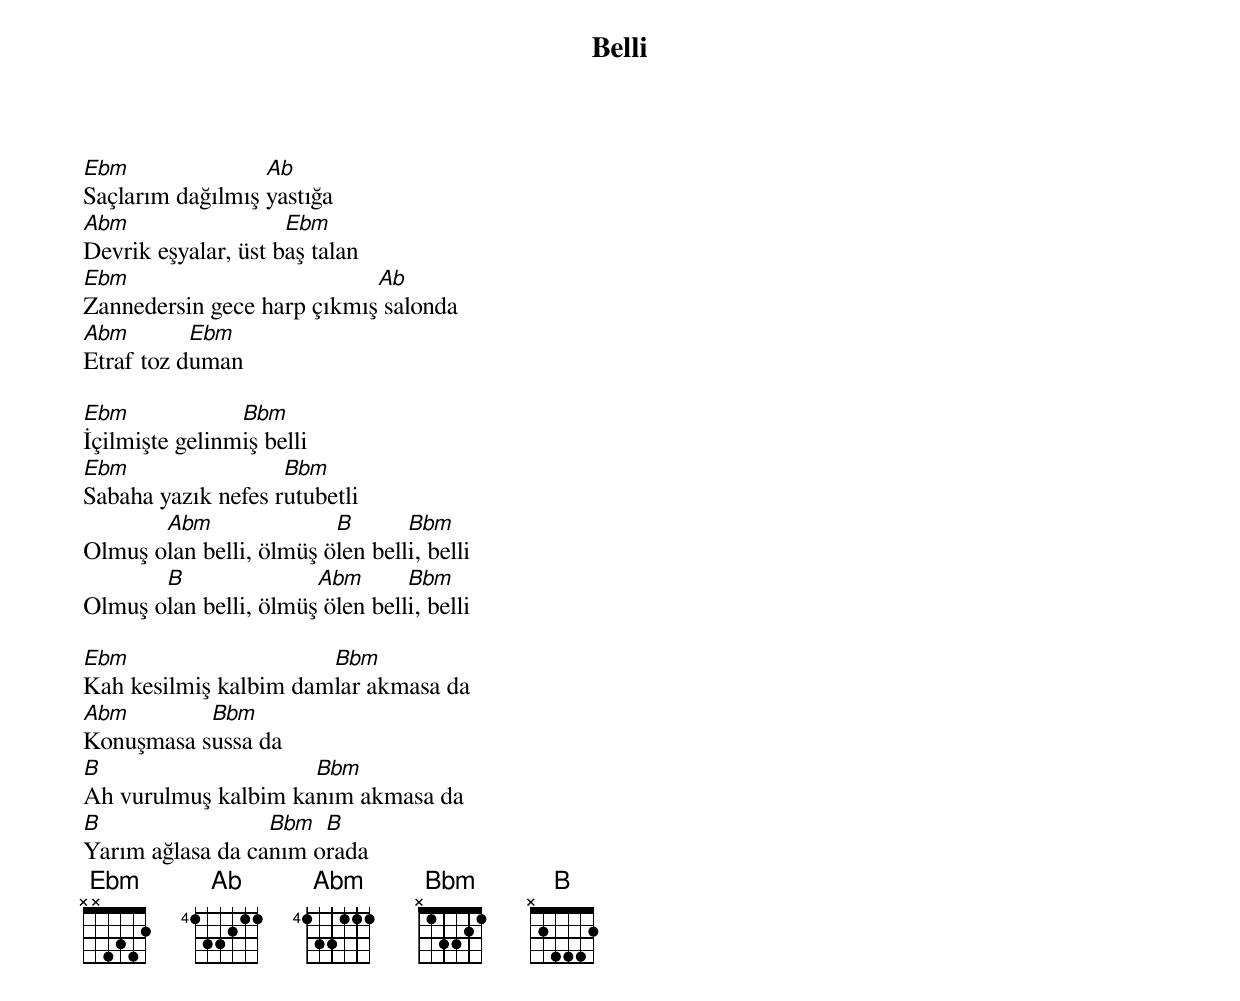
{title: Belli}
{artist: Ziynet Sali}

Ebm               Ab
Saçlarım dağılmış yastığa
Abm                  Ebm
Devrik eşyalar, üst baş talan
Ebm                         Ab
Zannedersin gece harp çıkmış salonda
Abm        Ebm
Etraf toz duman

Ebm             Bbm
İçilmişte gelinmiş belli
Ebm                 Bbm
Sabaha yazık nefes rutubetli
       Abm               B       Bbm
Olmuş olan belli, ölmüş ölen belli, belli
       B               Abm       Bbm
Olmuş olan belli, ölmüş ölen belli, belli

Ebm                    Bbm
Kah kesilmiş kalbim damlar akmasa da
Abm        Bbm
Konuşmasa sussa da
B                    Bbm
Ah vurulmuş kalbim kanım akmasa da
B                 Bbm  B
Yarım ağlasa da canım orada
